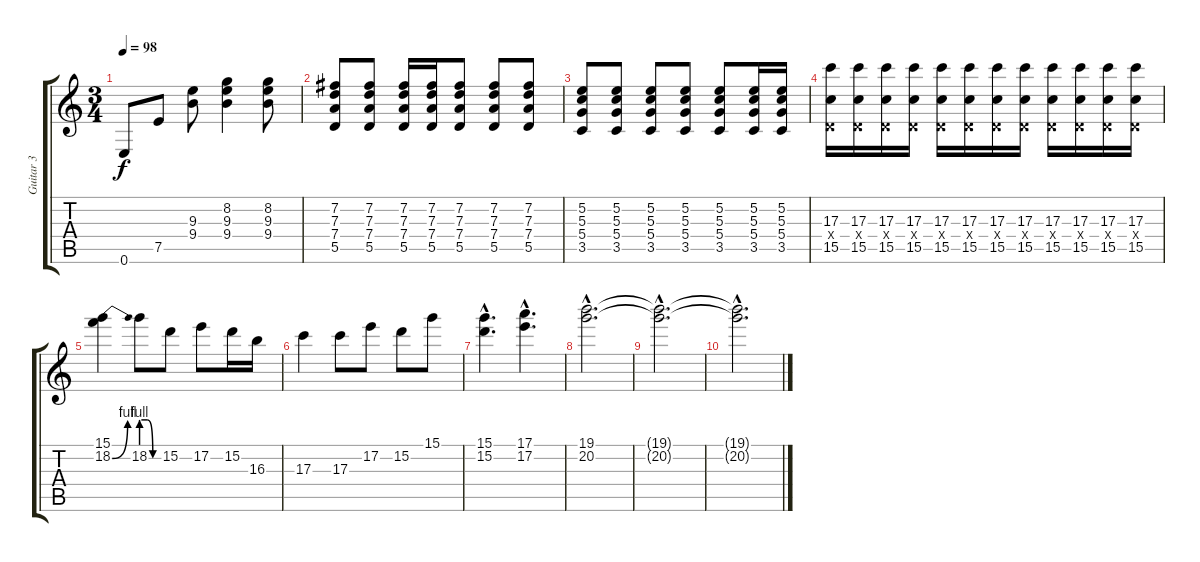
\track ("Guitar 3" "Guitar 3") {instrument distortionguitar}
\staff {score tabs}
\tuning (E4 B3 G3 D3 A2 E2) {hide}
\ts (3 4)
\tempo 98
\clef g2
\ks c
0.6.8{dy f} 7.5.8 (9.3 9.4).8 (8.2 9.3 9.4).4 (8.2 9.3 9.4).8 |
(7.2 7.3 7.4 5.5).8 (7.2 7.3 7.4 5.5).8 (7.2 7.3 7.4 5.5).16 (7.2 7.3 7.4 5.5).16 (7.2 7.3 7.4 5.5).8 (7.2 7.3 7.4 5.5).8 (7.2 7.3 7.4 5.5).8 |
(5.2 5.3 5.4 3.5).8 (5.2 5.3 5.4 3.5).8 (5.2 5.3 5.4 3.5).8 (5.2 5.3 5.4 3.5).8 (5.2 5.3 5.4 3.5).8 (5.2 5.3 5.4 3.5).16 (5.2 5.3 5.4 3.5).16 |
(17.3 0.4{x} 15.5).16 (17.3 0.4{x} 15.5).16 (17.3 0.4{x} 15.5).16 (17.3 0.4{x} 15.5).16 (17.3 0.4{x} 15.5).16 (17.3 0.4{x} 15.5).16 (17.3 0.4{x} 15.5).16 (17.3 0.4{x} 15.5).16 (17.3 0.4{x} 15.5).16 (17.3 0.4{x} 15.5).16 (17.3 0.4{x} 15.5).16 (17.3 0.4{x} 15.5).16 |
(15.1 18.2{be (bend 0 0 60 4)}).4 18.2{be (custom 0 4 20 4 40 0 60 0)}.8 15.2.8 17.2.8 15.2.16 16.3.16 |
17.3.4 17.3.8 17.2.8 15.2.8 15.1.8 |
(15.1{hac} 15.2{hac}).4{d} (17.1{hac} 17.2{hac}).4{d} |
(19.1{hac} 20.2{hac}).2{d} |
(19.1{hac t} 20.2{hac t}).2{d} |
(19.1{hac t} 20.2{hac t}).2{d}
